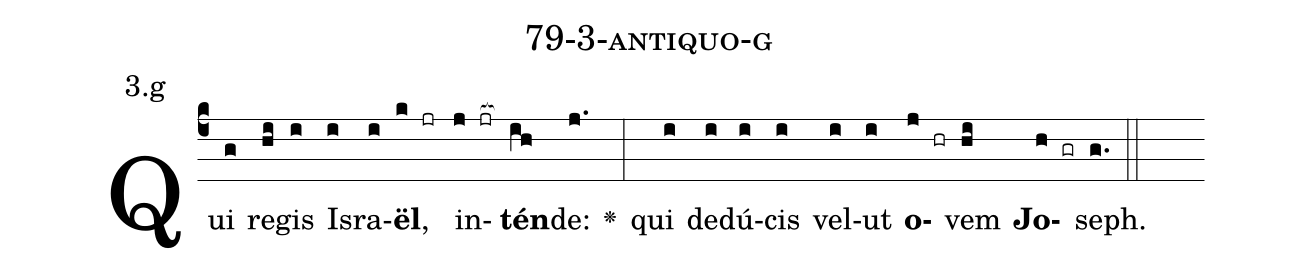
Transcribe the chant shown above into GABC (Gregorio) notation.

name: 79-3-antiquo-g;
annotation: 3.g;
%%
(c4)Qui(g) re(hi)gis(i) Is(i)ra(i)<b>ël</b>,(k jr) in(j jr[ocb:1{])<b>tén</b>(ih[ocb:0}])de:(j.) <v>\greheightstar</v>(:) qui(i) de(i)dú(i)cis(i) vel(i)ut(i) <b>o</b>(j hr)vem(hi) <b>Jo</b>(h gr)seph.(g.) (::)


%E(i) u(i) o(j) u(hi) a(h) e.(g.) (::)
